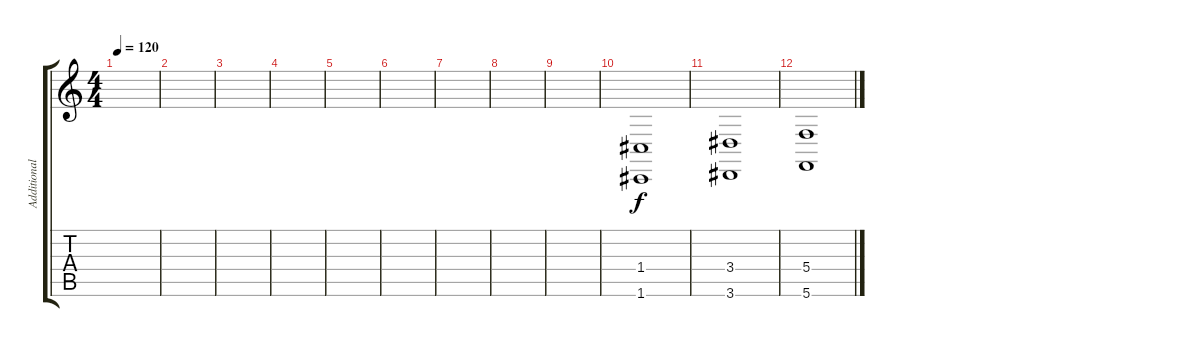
\track ("Additional Guitar II" "Additional") {instrument acousticgrandpiano}
\staff {score tabs}
\tuning (D4 A3 F3 C3 G2 C2) {hide}
\ts (4 4)
\tempo 120
\clef g2
\ks c
|
|
|
|
|
|
|
|
|
(1.4 1.6).1 |
(3.4 3.6).1 |
(5.4 5.6).1
